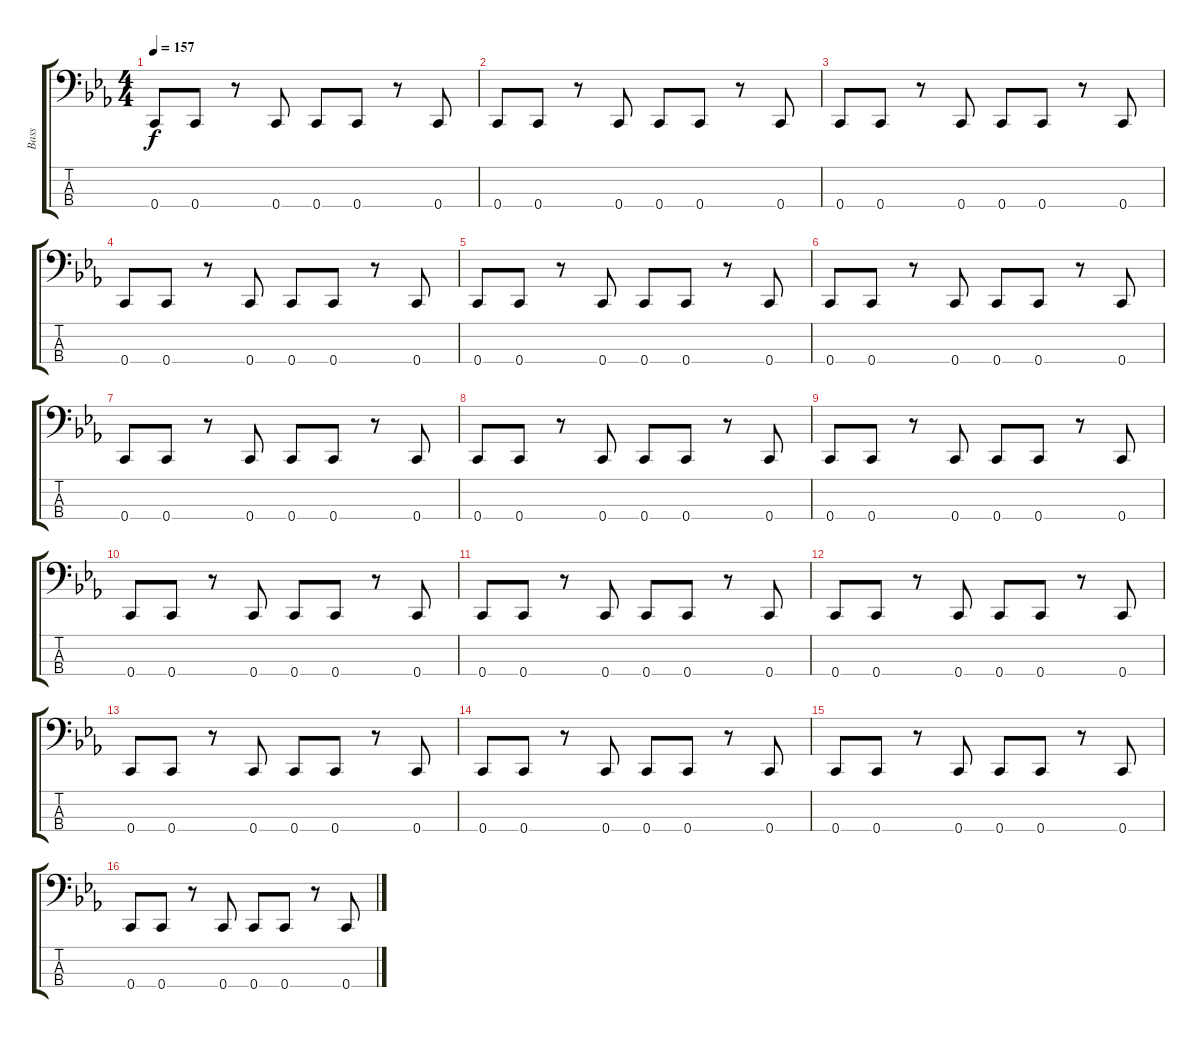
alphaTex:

\track ("Bass" "Bass") {instrument electricbassfinger}
\staff {score tabs}
\tuning (G2 C2 G1 C1) {hide}
\ts (4 4)
\tempo 157
\clef f4
\ks cminor
0.4.8{dy f} 0.4.8 r.8 0.4.8 0.4.8 0.4.8 r.8 0.4.8 |
0.4.8 0.4.8 r.8 0.4.8 0.4.8 0.4.8 r.8 0.4.8 |
0.4.8 0.4.8 r.8 0.4.8 0.4.8 0.4.8 r.8 0.4.8 |
0.4.8 0.4.8 r.8 0.4.8 0.4.8 0.4.8 r.8 0.4.8 |
0.4.8 0.4.8 r.8 0.4.8 0.4.8 0.4.8 r.8 0.4.8 |
0.4.8 0.4.8 r.8 0.4.8 0.4.8 0.4.8 r.8 0.4.8 |
0.4.8 0.4.8 r.8 0.4.8 0.4.8 0.4.8 r.8 0.4.8 |
0.4.8 0.4.8 r.8 0.4.8 0.4.8 0.4.8 r.8 0.4.8 |
0.4.8 0.4.8 r.8 0.4.8 0.4.8 0.4.8 r.8 0.4.8 |
0.4.8 0.4.8 r.8 0.4.8 0.4.8 0.4.8 r.8 0.4.8 |
0.4.8 0.4.8 r.8 0.4.8 0.4.8 0.4.8 r.8 0.4.8 |
0.4.8 0.4.8 r.8 0.4.8 0.4.8 0.4.8 r.8 0.4.8 |
0.4.8 0.4.8 r.8 0.4.8 0.4.8 0.4.8 r.8 0.4.8 |
0.4.8 0.4.8 r.8 0.4.8 0.4.8 0.4.8 r.8 0.4.8 |
0.4.8 0.4.8 r.8 0.4.8 0.4.8 0.4.8 r.8 0.4.8 |
0.4.8 0.4.8 r.8 0.4.8 0.4.8 0.4.8 r.8 0.4.8
